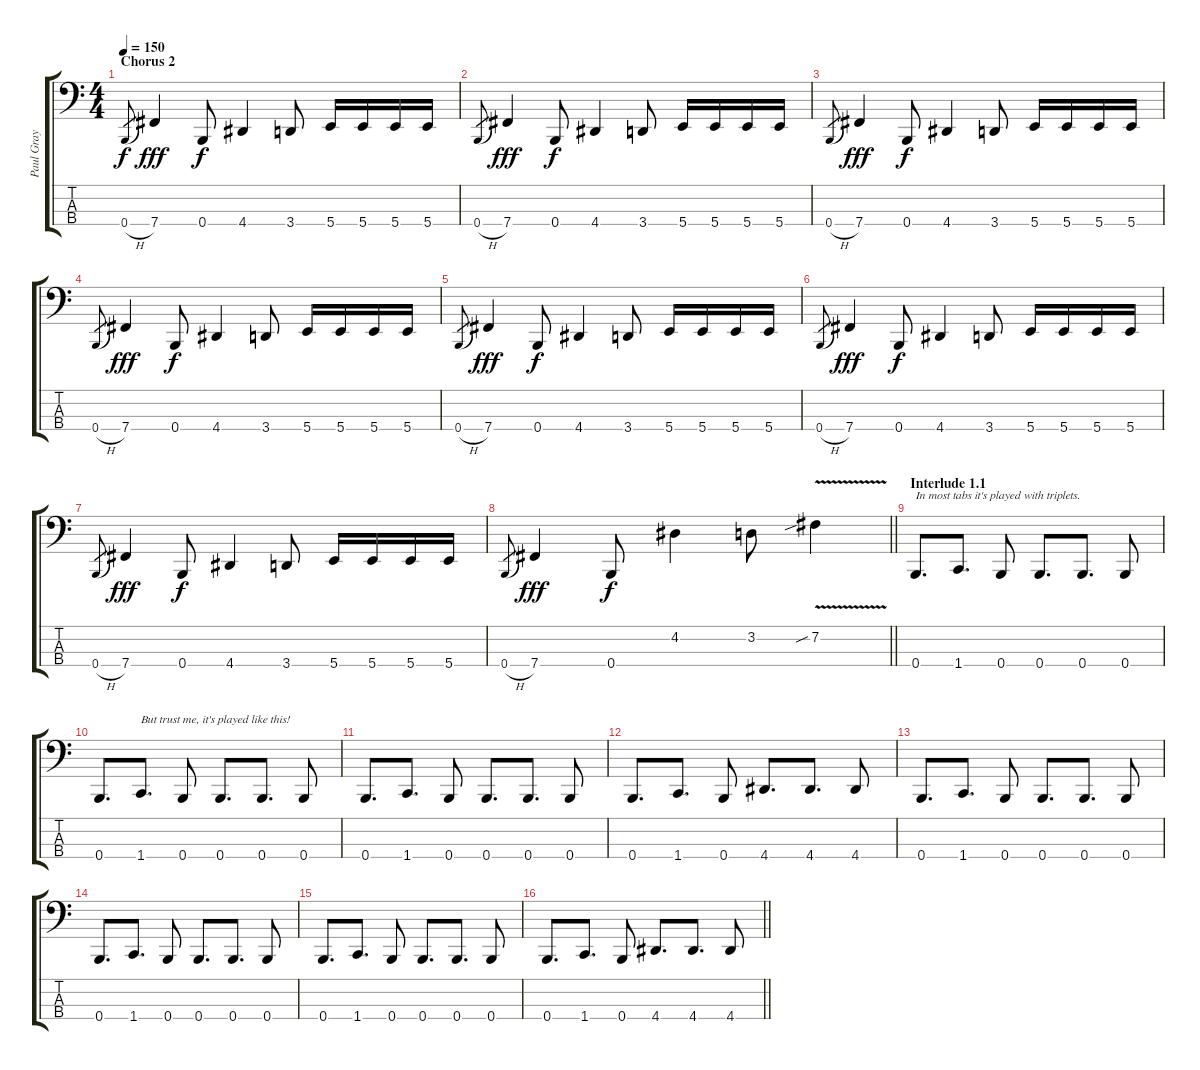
\track ("Paul Gray" "Paul Gray") {instrument electricbasspick}
\staff {score tabs}
\tuning (E2 B1 Gb1 B0) {hide}
\ts (4 4)
\section ("" "Chorus 2")
\tempo 150
\clef f4
\ks c
0.4{h}.8{gr dy f} 7.4.4{dy fff} 0.4.8{dy f} 4.4.4 3.4.8 5.4.16 5.4.16 5.4.16 5.4.16 |
0.4{h}.8{gr} 7.4.4{dy fff} 0.4.8{dy f} 4.4.4 3.4.8 5.4.16 5.4.16 5.4.16 5.4.16 |
0.4{h}.8{gr} 7.4.4{dy fff} 0.4.8{dy f} 4.4.4 3.4.8 5.4.16 5.4.16 5.4.16 5.4.16 |
0.4{h}.8{gr} 7.4.4{dy fff} 0.4.8{dy f} 4.4.4 3.4.8 5.4.16 5.4.16 5.4.16 5.4.16 |
0.4{h}.8{gr} 7.4.4{dy fff} 0.4.8{dy f} 4.4.4 3.4.8 5.4.16 5.4.16 5.4.16 5.4.16 |
0.4{h}.8{gr} 7.4.4{dy fff} 0.4.8{dy f} 4.4.4 3.4.8 5.4.16 5.4.16 5.4.16 5.4.16 |
0.4{h}.8{gr} 7.4.4{dy fff} 0.4.8{dy f} 4.4.4 3.4.8 5.4.16 5.4.16 5.4.16 5.4.16 |
\barLineRight lightlight
0.4{h}.8{gr} 7.4.4{dy fff} 0.4.8{dy f} 4.2.4 3.2.8 7.2{v sib}.4 |
\section ("" "Interlude 1.1")
0.4.8{d txt "In most tabs it's played with triplets."} 1.4.8{d} 0.4.8 0.4.8{d} 0.4.8{d} 0.4.8 |
0.4.8{d} 1.4.8{d txt "But trust me, it's played like this!"} 0.4.8 0.4.8{d} 0.4.8{d} 0.4.8 |
0.4.8{d} 1.4.8{d} 0.4.8 0.4.8{d} 0.4.8{d} 0.4.8 |
0.4.8{d} 1.4.8{d} 0.4.8 4.4.8{d} 4.4.8{d} 4.4.8 |
0.4.8{d} 1.4.8{d} 0.4.8 0.4.8{d} 0.4.8{d} 0.4.8 |
0.4.8{d} 1.4.8{d} 0.4.8 0.4.8{d} 0.4.8{d} 0.4.8 |
0.4.8{d} 1.4.8{d} 0.4.8 0.4.8{d} 0.4.8{d} 0.4.8 |
\barLineRight lightlight
0.4.8{d} 1.4.8{d} 0.4.8 4.4.8{d} 4.4.8{d} 4.4.8
